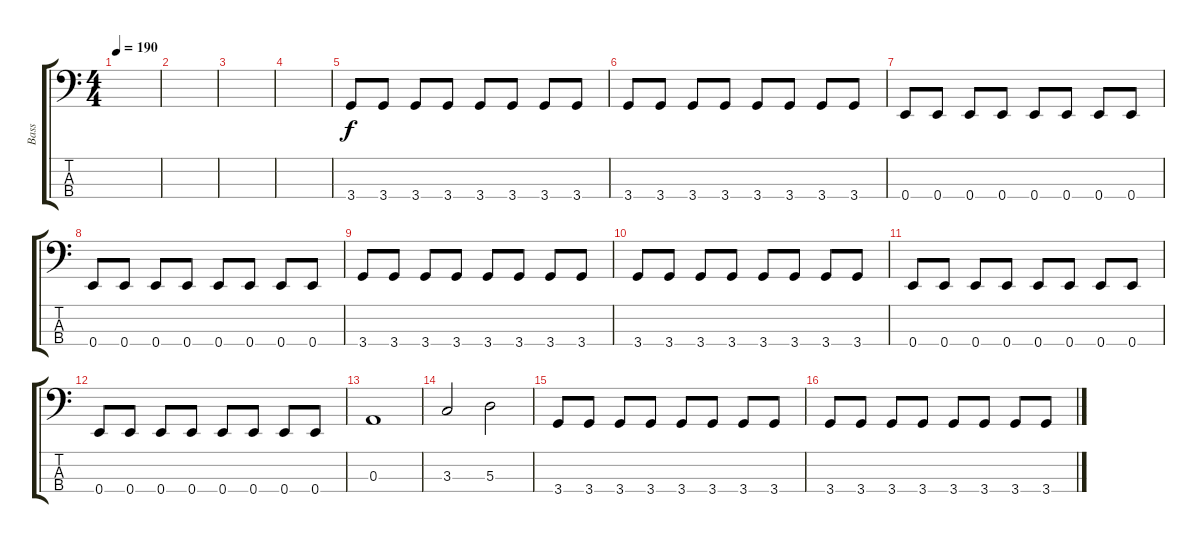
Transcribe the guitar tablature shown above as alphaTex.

\track ("Bass" "Bass") {instrument electricbasspick}
\staff {score tabs}
\tuning (G2 D2 A1 E1) {hide}
\ts (4 4)
\tempo 190
\clef f4
\ks c
|
|
|
|
3.4.8 3.4.8 3.4.8 3.4.8 3.4.8 3.4.8 3.4.8 3.4.8 |
3.4.8 3.4.8 3.4.8 3.4.8 3.4.8 3.4.8 3.4.8 3.4.8 |
0.4.8 0.4.8 0.4.8 0.4.8 0.4.8 0.4.8 0.4.8 0.4.8 |
0.4.8 0.4.8 0.4.8 0.4.8 0.4.8 0.4.8 0.4.8 0.4.8 |
3.4.8 3.4.8 3.4.8 3.4.8 3.4.8 3.4.8 3.4.8 3.4.8 |
3.4.8 3.4.8 3.4.8 3.4.8 3.4.8 3.4.8 3.4.8 3.4.8 |
0.4.8 0.4.8 0.4.8 0.4.8 0.4.8 0.4.8 0.4.8 0.4.8 |
0.4.8 0.4.8 0.4.8 0.4.8 0.4.8 0.4.8 0.4.8 0.4.8 |
0.3.1 |
3.3.2 5.3.2 |
3.4.8 3.4.8 3.4.8 3.4.8 3.4.8 3.4.8 3.4.8 3.4.8 |
3.4.8 3.4.8 3.4.8 3.4.8 3.4.8 3.4.8 3.4.8 3.4.8
